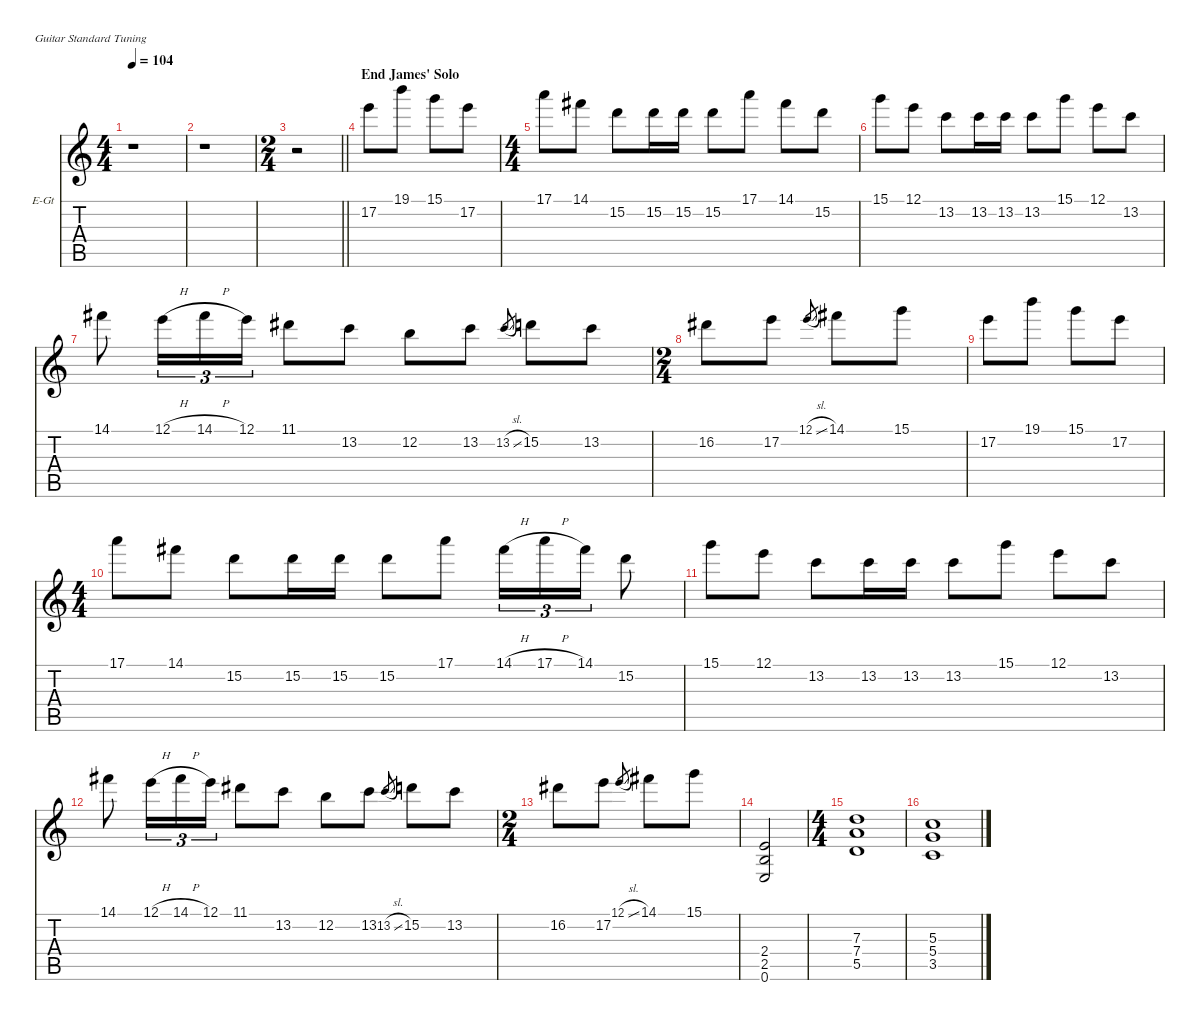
\hideDynamics
\bracketExtendMode nobrackets
\firstSystemTrackNameOrientation horizontal
\otherSystemsTrackNameOrientation horizontal
\track ("Kirk Hammett" "E-Gt") {instrument distortionguitar}
\staff {score tabs}
\tuning (E4 B3 G3 D3 A2 E2)
\ts (4 4)
\tempo 104
\clef g2
\ks c
r.1{dy f} |
r.1 |
\ts (2 4)
\beaming (8 2 2)
\barLineRight lightlight
r.2 |
\section ("" "End James' Solo")
17.2.8 19.1.8 15.1.8 17.2.8 |
\ts (4 4)
\beaming (8 2 2 2 2)
17.1.8 14.1{acc #}.8 15.2.8 15.2.16 15.2.16 15.2.8 17.1.8 14.1{acc #}.8 15.2.8 |
15.1.8 12.1.8 13.2.8 13.2.16 13.2.16 13.2.8 15.1.8 12.1.8 13.2.8 |
14.1{acc #}.8 12.1{h}.16{tu (3 2)} 14.1{h acc #}.16{tu (3 2)} 12.1.16{tu (3 2)} 11.1{acc #}.8 13.2.8 12.2.8 13.2.8 13.2{sl}.8{gr dy mf} 15.2.8{dy f} 13.2.8 |
\ts (2 4)
\beaming (8 2 2)
16.2{acc #}.8 17.2.8 12.1{sl}.8{gr dy mf} 14.1{acc #}.8{dy f} 15.1.8 |
17.2.8 19.1.8 15.1.8 17.2.8 |
\ts (4 4)
\beaming (8 2 2 2 2)
17.1.8 14.1{acc #}.8 15.2.8 15.2.16 15.2.16 15.2.8 17.1.8 14.1{h acc #}.16{tu (3 2)} 17.1{h}.16{tu (3 2)} 14.1{acc #}.16{tu (3 2)} 15.2.8 |
15.1.8 12.1.8 13.2.8 13.2.16 13.2.16 13.2.8 15.1.8 12.1.8 13.2.8 |
14.1{acc #}.8 12.1{h}.16{tu (3 2)} 14.1{h acc #}.16{tu (3 2)} 12.1.16{tu (3 2)} 11.1{acc #}.8 13.2.8 12.2.8 13.2.8 13.2{sl}.8{gr dy mf} 15.2.8{dy f} 13.2.8 |
\ts (2 4)
\beaming (8 2 2)
16.2{acc #}.8 17.2.8 12.1{sl}.8{gr dy mf} 14.1{acc #}.8{dy f} 15.1.8 |
(2.4 2.5 0.6).2{instrument distortionguitar} |
\ts (4 4)
\beaming (8 2 2 2 2)
(7.3 7.4 5.5).1 |
(5.3 5.4 3.5).1
